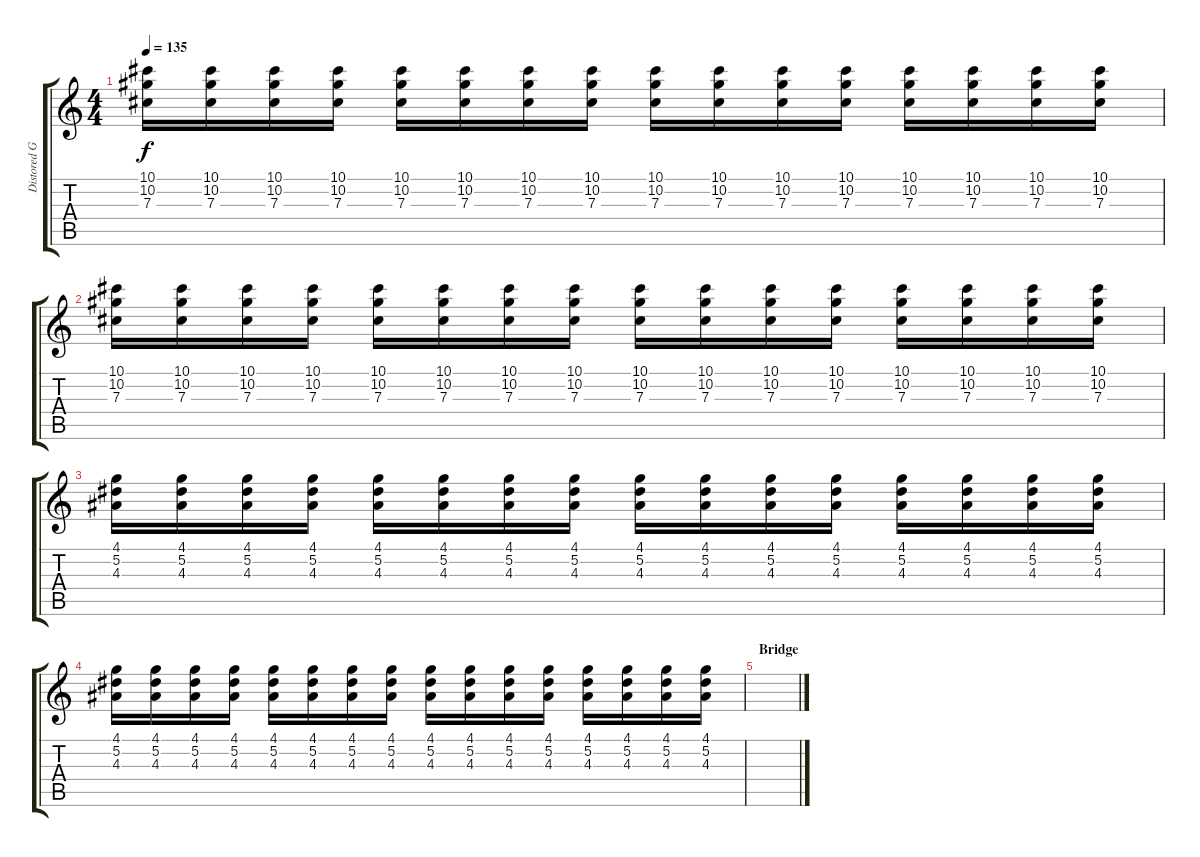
\track ("Distored Guitar 2" "Distored G") {instrument distortionguitar}
\staff {score tabs}
\tuning (Eb4 Bb3 Gb3 Db3 Ab2 Db2) {hide}
\ts (4 4)
\tempo 135
\clef g2
\ks c
(10.1 10.2 7.3).16{dy f} (10.1 10.2 7.3).16 (10.1 10.2 7.3).16 (10.1 10.2 7.3).16 (10.1 10.2 7.3).16 (10.1 10.2 7.3).16 (10.1 10.2 7.3).16 (10.1 10.2 7.3).16 (10.1 10.2 7.3).16 (10.1 10.2 7.3).16 (10.1 10.2 7.3).16 (10.1 10.2 7.3).16 (10.1 10.2 7.3).16 (10.1 10.2 7.3).16 (10.1 10.2 7.3).16 (10.1 10.2 7.3).16 |
(10.1 10.2 7.3).16 (10.1 10.2 7.3).16 (10.1 10.2 7.3).16 (10.1 10.2 7.3).16 (10.1 10.2 7.3).16 (10.1 10.2 7.3).16 (10.1 10.2 7.3).16 (10.1 10.2 7.3).16 (10.1 10.2 7.3).16 (10.1 10.2 7.3).16 (10.1 10.2 7.3).16 (10.1 10.2 7.3).16 (10.1 10.2 7.3).16 (10.1 10.2 7.3).16 (10.1 10.2 7.3).16 (10.1 10.2 7.3).16 |
(4.1 5.2 4.3).16 (4.1 5.2 4.3).16 (4.1 5.2 4.3).16 (4.1 5.2 4.3).16 (4.1 5.2 4.3).16 (4.1 5.2 4.3).16 (4.1 5.2 4.3).16 (4.1 5.2 4.3).16 (4.1 5.2 4.3).16 (4.1 5.2 4.3).16 (4.1 5.2 4.3).16 (4.1 5.2 4.3).16 (4.1 5.2 4.3).16 (4.1 5.2 4.3).16 (4.1 5.2 4.3).16 (4.1 5.2 4.3).16 |
(4.1 5.2 4.3).16 (4.1 5.2 4.3).16 (4.1 5.2 4.3).16 (4.1 5.2 4.3).16 (4.1 5.2 4.3).16 (4.1 5.2 4.3).16 (4.1 5.2 4.3).16 (4.1 5.2 4.3).16 (4.1 5.2 4.3).16 (4.1 5.2 4.3).16 (4.1 5.2 4.3).16 (4.1 5.2 4.3).16 (4.1 5.2 4.3).16 (4.1 5.2 4.3).16 (4.1 5.2 4.3).16 (4.1 5.2 4.3).16 |
\section ("" "Bridge")
